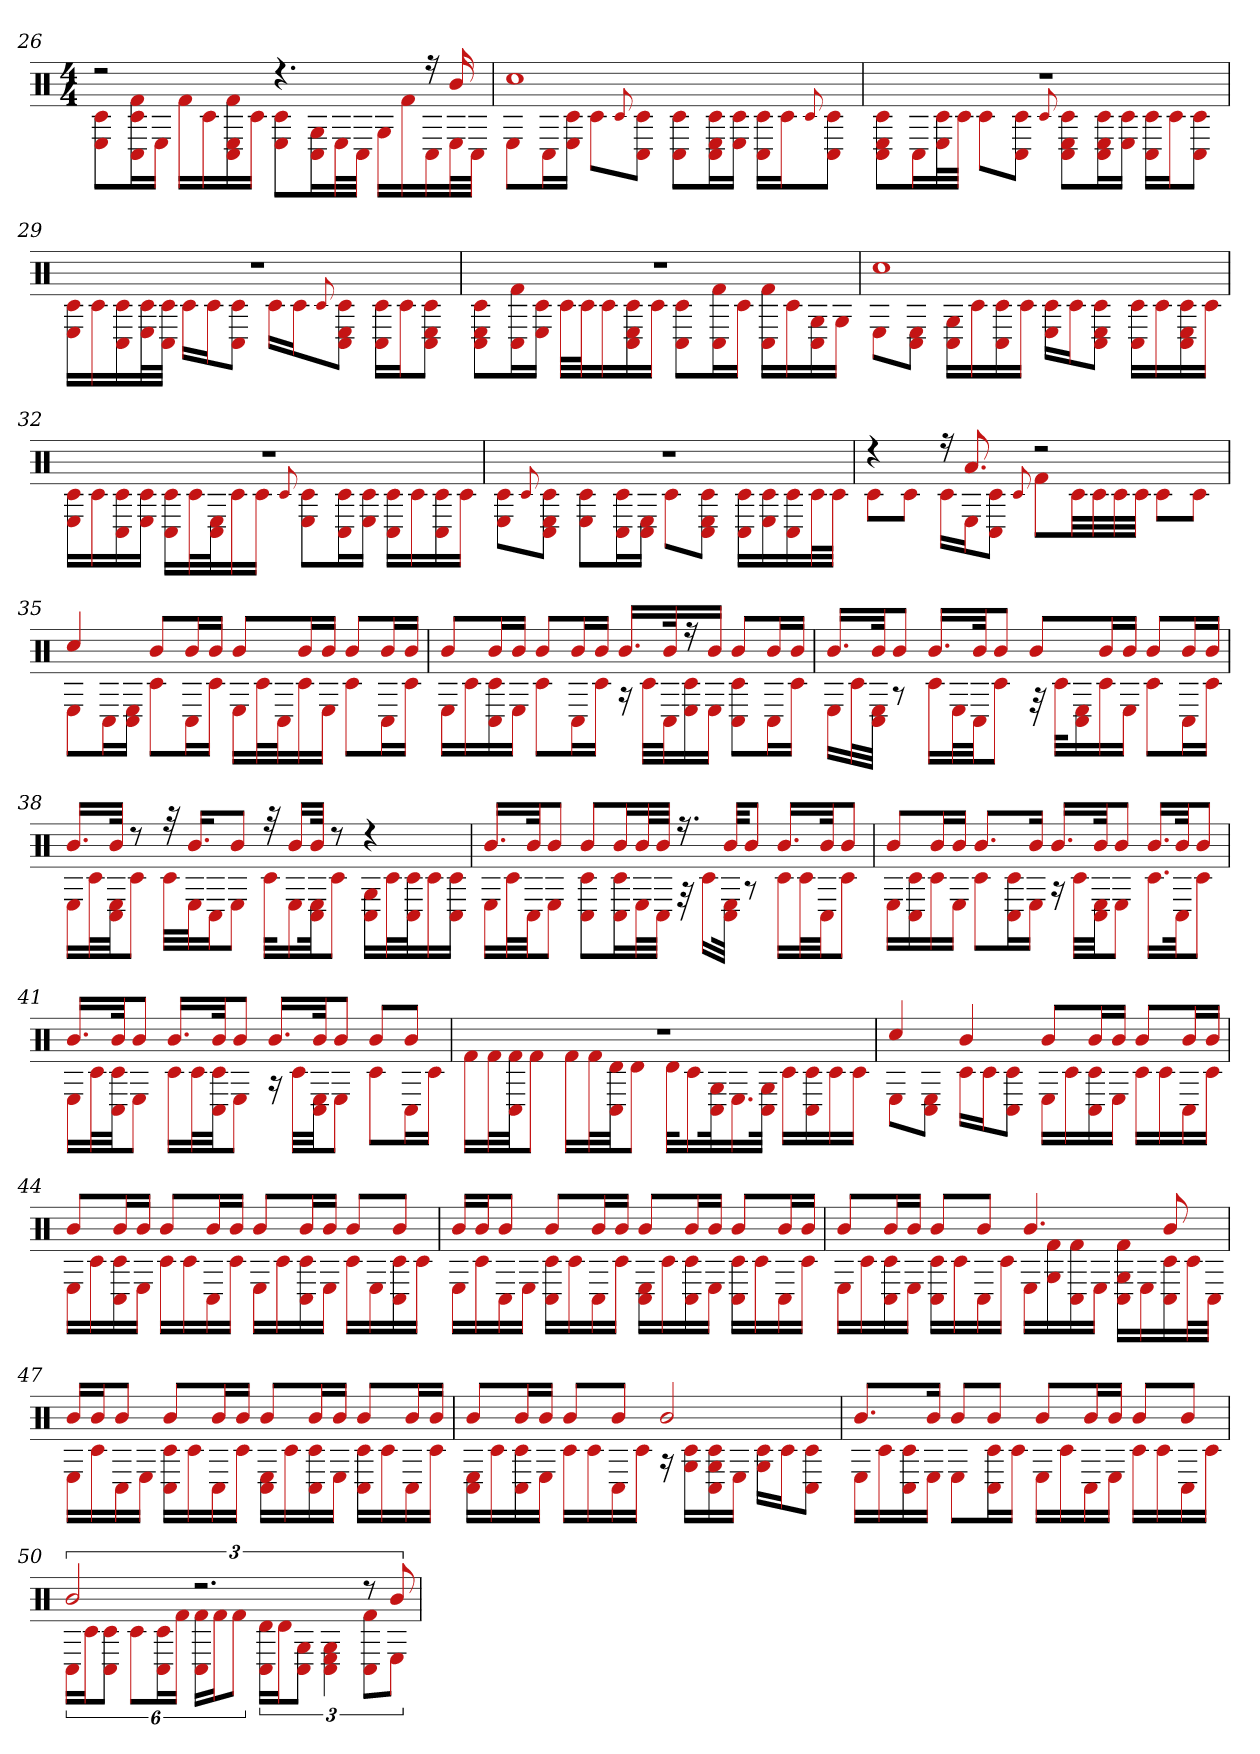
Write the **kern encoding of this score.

**kern
*part1
*staff1
*clefX
*k[]
*M4/4
=26
*^
2r	8E 8c#L
.	16c# 16f# 16C#L
.	16EJJ
.	16f#LL
.	16c#
.	16C# 16f# 16E
.	16c#JJ
4.r	8c# 8EL
.	16C# 16GL
.	32EL
.	32C#JJJ
.	16GLL
.	16f#
16r	16C#
16b	32EL
.	32C#JJJ
=27	=27
1cc#	8EL
.	16C#L
.	16E 16c#JJ
.	8c#L
.	8qqc#
.	8C# 8c#J
.	8C# 8c#L
.	16C# 16E 16c#L
.	16c# 16EJJ
.	16C# 16c#LL
.	16c#J
.	8qqc#
.	8C# 8c#J
=28	=28
1r	8C# 8E 8c#L
.	16C#L
.	32E 32c#L
.	32c#JJJ
.	8c#L
.	8C# 8c#J
.	8qqc#
.	8C# 8E 8c#L
.	16c# 16C# 16EL
.	16c# 16EJJ
.	16C# 16c#LL
.	16c#J
.	8C# 8c#J
=29	=29
1r	16E 16c#LL
.	16c#
.	16C# 16c#
.	32E 32c#L
.	32C# 32c#JJJ
.	16c#LL
.	16c#J
.	8C# 8c#J
.	16c#LL
.	16c#J
.	8qqc#
.	8C# 8E 8c#J
.	16C# 16c#LL
.	16c#J
.	8E 8C# 8c#J
=30	=30
1r	8C# 8E 8c#L
.	16C# 16f#L
.	16E 16c#JJ
.	32c#LLL
.	32c#J
.	16c#
.	16E 16C# 16c#
.	16c#JJ
.	8C# 8c#L
.	16C# 16f#L
.	16c#JJ
.	16C# 16f#LL
.	16c#
.	16C# 16G
.	16GJJ
=31	=31
1cc#	8EL
.	8C# 8EJ
.	16C# 16GLL
.	16c#
.	16C# 16c#
.	16c#JJ
.	16c# 16ELL
.	16c#J
.	8C# 8E 8c#J
.	16c# 16C#LL
.	16c#
.	16c# 16C# 16E
.	16c#JJ
=32	=32
1r	16c# 16ELL
.	16c#
.	16C# 16c#
.	16E 16c#JJ
.	16C# 16c#LL
.	32c#L
.	32C# 32EJ
.	16c#
.	16c#JJ
.	8qqc#
.	8E 8c#L
.	16c# 16C#L
.	16c# 16EJJ
.	16C# 16c#LL
.	16c#
.	16c# 16C#
.	16c#JJ
=33	=33
1r	8E 8c#L
.	8qqc#
.	8C# 8c# 8EJ
.	8c# 8EL
.	16C# 16c#L
.	16E 16C#JJ
.	8c#L
.	8C# 8E 8c#J
.	16C# 16c#LL
.	16c# 16E
.	16C# 16c#
.	32c#L
.	32c#JJJ
=34	=34
4r	8c#L
.	8c#J
16r	16c#LL
8.a	16EJ
.	8C# 8c#J
.	8qqc#
2r	8f#L
.	32c#LL
.	32c#
.	32c#
.	32c#JJJ
.	8c#L
.	8c#J
=35	=35
4cc#	8EL
.	16C#L
.	16E 16C#JJ
8bL	8c#L
16bL	16C#L
16bJJ	16c#JJ
8bL	16ELL
.	32c#L
.	32C#J
16bL	16c#
16bJJ	16EJJ
8bL	8c#L
16bL	16C#L
16bJJ	16c#JJ
=36	=36
8bL	16ELL
.	16c#
16bL	16C# 16c#
16bJJ	16EJJ
8bL	8c#L
16bL	16C#L
16bJJ	16c#JJ
16.bLL	16r
.	32c#LLL
32bk	32C#J
16r	16c# 16E
16bJJ	16EJJ
8bL	8C# 8c#L
16bL	16C#L
16bJJ	16c#JJ
=37	=37
16.bLL	16ELL
.	32c#L
32bJk	32E 32C#JJJ
8bJ	8r
16.bLL	16c#LL
.	32EL
32bJk	32C#JJ
8bJ	8c#J
8bL	32r
.	32c#KLL
.	16E 16C#
16bL	16c#
16bJJ	16EJJ
8bL	8c#L
16bL	16C#L
16bJJ	16c#JJ
=38	=38
16.bLL	16ELL
.	32c#L
32bJJk	32E 32C#JJ
8r	8c#J
32r	32c#LLL
16.bKL	32EJ
.	16C#J
8bJ	8EJ
32r	32c#KLL
16bLL	16E
32bJJk	32C# 32EJk
8r	8c#J
4r	16C# 16GLL
.	32c#L
.	32C# 32c#J
.	16c#
.	16c# 16C#JJ
=39	=39
16.bLL	16ELL
.	32c#L
32bJk	32C#JJ
8bJ	8EJ
8bL	8C# 8c#L
16bL	16C# 16c#L
32bL	32EL
32bJJJ	32C#JJJ
16.r	32r
.	16c#LL
32bKKL	32E 32C#JJk
8bJ	8r
16.bLL	16c#LL
.	32c#L
32bJk	32C#JJ
8bJ	8c#J
=40	=40
8bL	16ELL
.	16c# 16C#
16bL	16c#
16bJJ	16EJJ
8.bL	8c#L
.	16C# 16c#L
16bJk	16EJJ
16.bLL	16r
.	32c#LLL
32bJk	32C# 32EJJ
8bJ	8EJ
16.bLL	16.c#LL
32bJk	32C#Jk
8bJ	8c#J
=41	=41
16.bLL	16ELL
.	32c#L
32bJk	32C# 32c#JJ
8bJ	8EJ
16.bLL	16c#LL
.	32c#L
32bJk	32C# 32c#JJ
8bJ	8EJ
16.bLL	16r
.	32c#LLL
32bJk	32E 32C#JJ
8bJ	8EJ
8bL	8c#L
8bJ	16C#L
.	16c#JJ
=42	=42
1r	16f#LL
.	32f#L
.	32C# 32f#JJ
.	8f#J
.	16f#LL
.	32f#L
.	32C# 32dJJ
.	8dJ
.	32dKLL
.	16c#
.	32C# 32Gk
.	16.E
.	32C# 32GJJk
.	16c#LL
.	16C# 16c#
.	16c#
.	16c#JJ
=43	=43
4cc#	8EL
.	8C# 8EJ
4b	16c#LL
.	16c#J
.	8C# 8c#J
8bL	16ELL
.	16c#
16bL	16C# 16c#
16bJJ	16EJJ
8bL	16c#LL
.	16c#
16bL	16C#
16bJJ	16c#JJ
=44	=44
8bL	16ELL
.	16c#
16bL	16C# 16c#
16bJJ	16EJJ
8bL	16c#LL
.	16c#
16bL	16C#
16bJJ	16c#JJ
8bL	16ELL
.	16c#
16bL	16C# 16c#
16bJJ	16EJJ
8bL	16c#LL
.	16E
8bJ	16C# 16c#
.	16c#JJ
=45	=45
16bLL	16ELL
16bJ	16c#
8bJ	16C#
.	16EJJ
8bL	16C# 16c#LL
.	16c#
16bL	16C#
16bJJ	16c#JJ
8bL	16C# 16ELL
.	16c#
16bL	16C# 16c#
16bJJ	16EJJ
8bL	16C# 16c#LL
.	16c#
16bL	16C#
16bJJ	16c#JJ
=46	=46
8bL	16ELL
.	16c#
16bL	16c# 16C#
16bJJ	16EJJ
8bL	16C# 16c#LL
.	16c#
8bJ	16C#
.	16c#JJ
4.b	16ELL
.	16f# 16G
.	16f# 16C#
.	16EJJ
.	16C# 16G 16f#LL
.	16E
8b	16c# 16C#
.	32c#L
.	32C#JJJ
=47	=47
16bLL	16ELL
16bJ	16c#
8bJ	16C#
.	16EJJ
8bL	16C# 16c#LL
.	16c#
16bL	16C#
16bJJ	16c#JJ
8bL	16C# 16ELL
.	16c#
16bL	16c# 16C#
16bJJ	16EJJ
8bL	16C# 16c#LL
.	16c#
16bL	16C#
16bJJ	16c#JJ
=48	=48
8bL	16C# 16ELL
.	16c#
16bL	16c# 16C#
16bJJ	16EJJ
8bL	16c#LL
.	16c#
8bJ	16C#
.	16c#JJ
2b	16r
.	16c# 16GLL
.	16c# 16C# 16G
.	16EJJ
.	16c# 16GLL
.	16c#J
.	8C# 8c#J
=49	=49
8.bL	16ELL
.	16c#
.	16C# 16c#
16bJk	16EJJ
8bL	8EL
8bJ	16C# 16c#L
.	16c#JJ
8bL	16ELL
.	16c#
16bL	16C#
16bJJ	16EJJ
8bL	16c#LL
.	16c#
8bJ	16C#
.	16c#JJ
=50	=50
3b	24C#LL
.	24c#J
.	12C# 12c#J
.	12c#L
.	24C# 24c#L
.	24f#JJ
3.r	24f# 24C#LL
.	24f#J
.	12f#J
.	24C# 24dLL
.	24dJ
.	12C# 12GJ
.	6E 6G 6C#
12r	12f# 12C#L
12b	12EJ
*v	*v
=
*-
